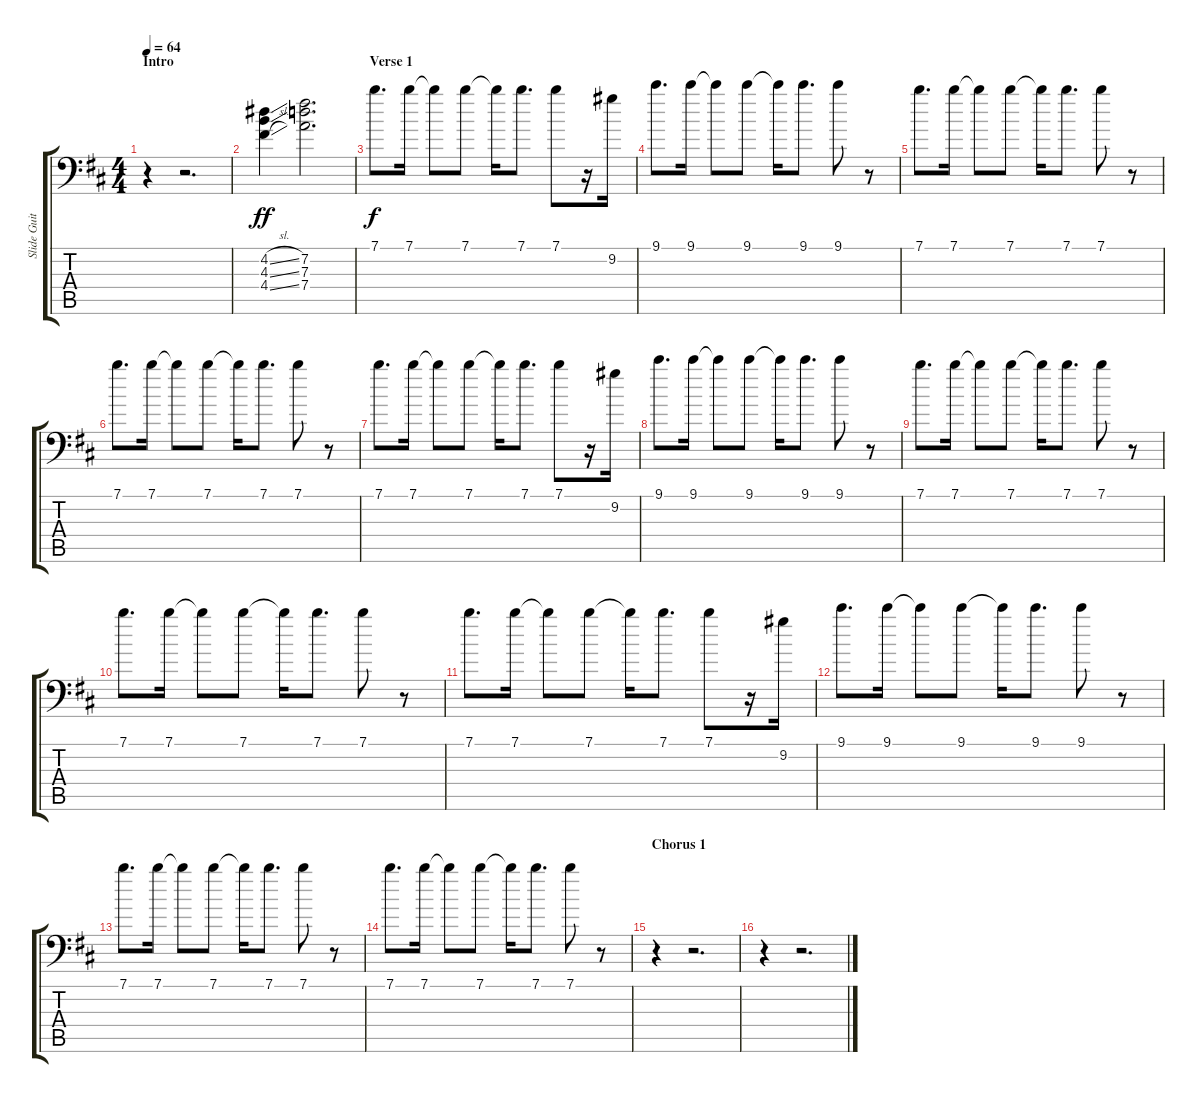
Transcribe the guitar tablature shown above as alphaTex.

\track ("Slide Guitar" "Slide Guit") {instrument acousticbass}
\staff {score tabs}
\tuning (E4 B3 G3 D3 A2 E2) {hide}
\ts (4 4)
\section ("" "Intro")
\tempo 64
\clef f4
\ks d
r.4{dy ff instrument acousticbass} r.2{d} |
(4.2{sl} 4.3{sl} 4.4{sl}).4 (7.2 7.3 7.4).2{d} |
\section ("" "Verse 1")
7.1.8{d dy f} 7.1.16 7.1{t}.8 7.1.8 7.1{t}.16 7.1.8{d} 7.1.8 r.16 9.2.16 |
9.1.8{d} 9.1.16 9.1{t}.8 9.1.8 9.1{t}.16 9.1.8{d} 9.1.8 r.8 |
7.1.8{d} 7.1.16 7.1{t}.8 7.1.8 7.1{t}.16 7.1.8{d} 7.1.8 r.8 |
7.1.8{d} 7.1.16 7.1{t}.8 7.1.8 7.1{t}.16 7.1.8{d} 7.1.8 r.8 |
7.1.8{d} 7.1.16 7.1{t}.8 7.1.8 7.1{t}.16 7.1.8{d} 7.1.8 r.16 9.2.16 |
9.1.8{d} 9.1.16 9.1{t}.8 9.1.8 9.1{t}.16 9.1.8{d} 9.1.8 r.8 |
7.1.8{d} 7.1.16 7.1{t}.8 7.1.8 7.1{t}.16 7.1.8{d} 7.1.8 r.8 |
7.1.8{d} 7.1.16 7.1{t}.8 7.1.8 7.1{t}.16 7.1.8{d} 7.1.8 r.8 |
7.1.8{d} 7.1.16 7.1{t}.8 7.1.8 7.1{t}.16 7.1.8{d} 7.1.8 r.16 9.2.16 |
9.1.8{d} 9.1.16 9.1{t}.8 9.1.8 9.1{t}.16 9.1.8{d} 9.1.8 r.8 |
7.1.8{d} 7.1.16 7.1{t}.8 7.1.8 7.1{t}.16 7.1.8{d} 7.1.8 r.8 |
7.1.8{d} 7.1.16 7.1{t}.8 7.1.8 7.1{t}.16 7.1.8{d} 7.1.8 r.8 |
\section ("" "Chorus 1")
r.4 r.2{d} |
r.4 r.2{d}
